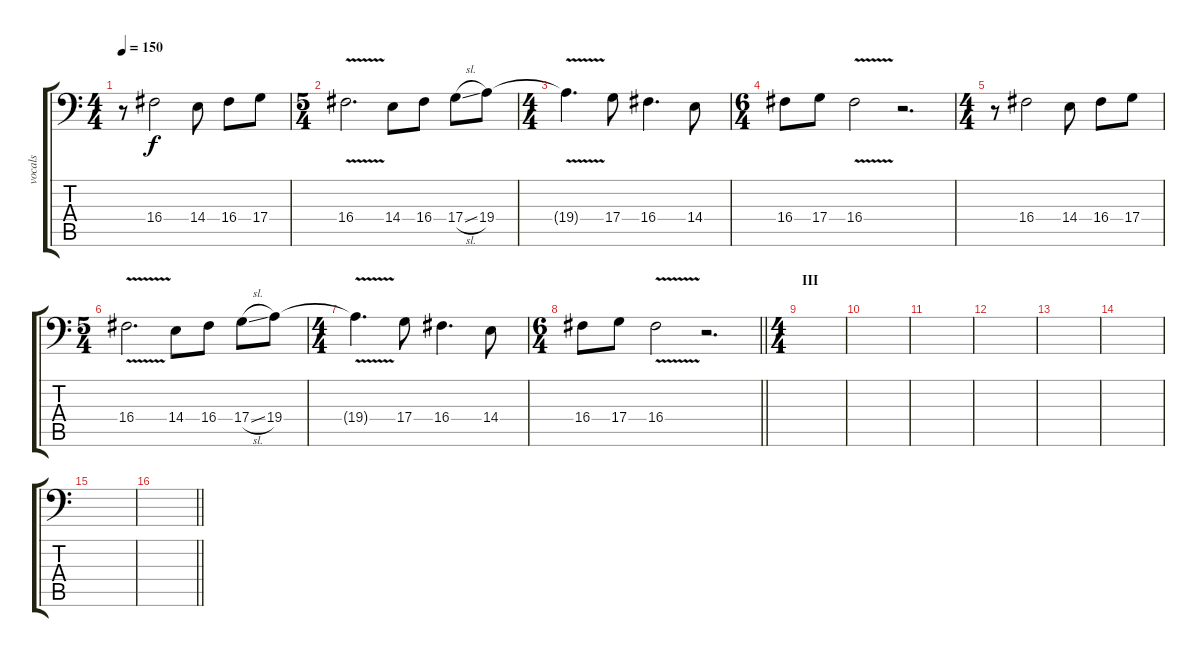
\track ("vocals" "vocals") {mute instrument oboe}
\staff {score tabs}
\tuning (E3 B2 G2 D2 A1 E1) {hide}
\ts (4 4)
\tempo 150
\clef f4
\ks c
r.8{dy f} 16.4.2 14.4.8 16.4.8 17.4.8 |
\ts (5 4)
16.4{v}.2{d} 14.4.8 16.4.8 17.4{sl}.8 19.4.8 |
\ts (4 4)
19.4{v t}.4{d} 17.4.8 16.4.4{d} 14.4.8 |
\ts (6 4)
16.4.8 17.4.8 16.4{v}.2 r.2{d} |
\ts (4 4)
r.8 16.4.2 14.4.8 16.4.8 17.4.8 |
\ts (5 4)
16.4{v}.2{d} 14.4.8 16.4.8 17.4{sl}.8 19.4.8 |
\ts (4 4)
19.4{v t}.4{d} 17.4.8 16.4.4{d} 14.4.8 |
\ts (6 4)
\barLineRight lightlight
16.4.8 17.4.8 16.4{v}.2 r.2{d} |
\ts (4 4)
\section ("" "III")
|
|
|
|
|
|
|
\barLineRight lightlight
